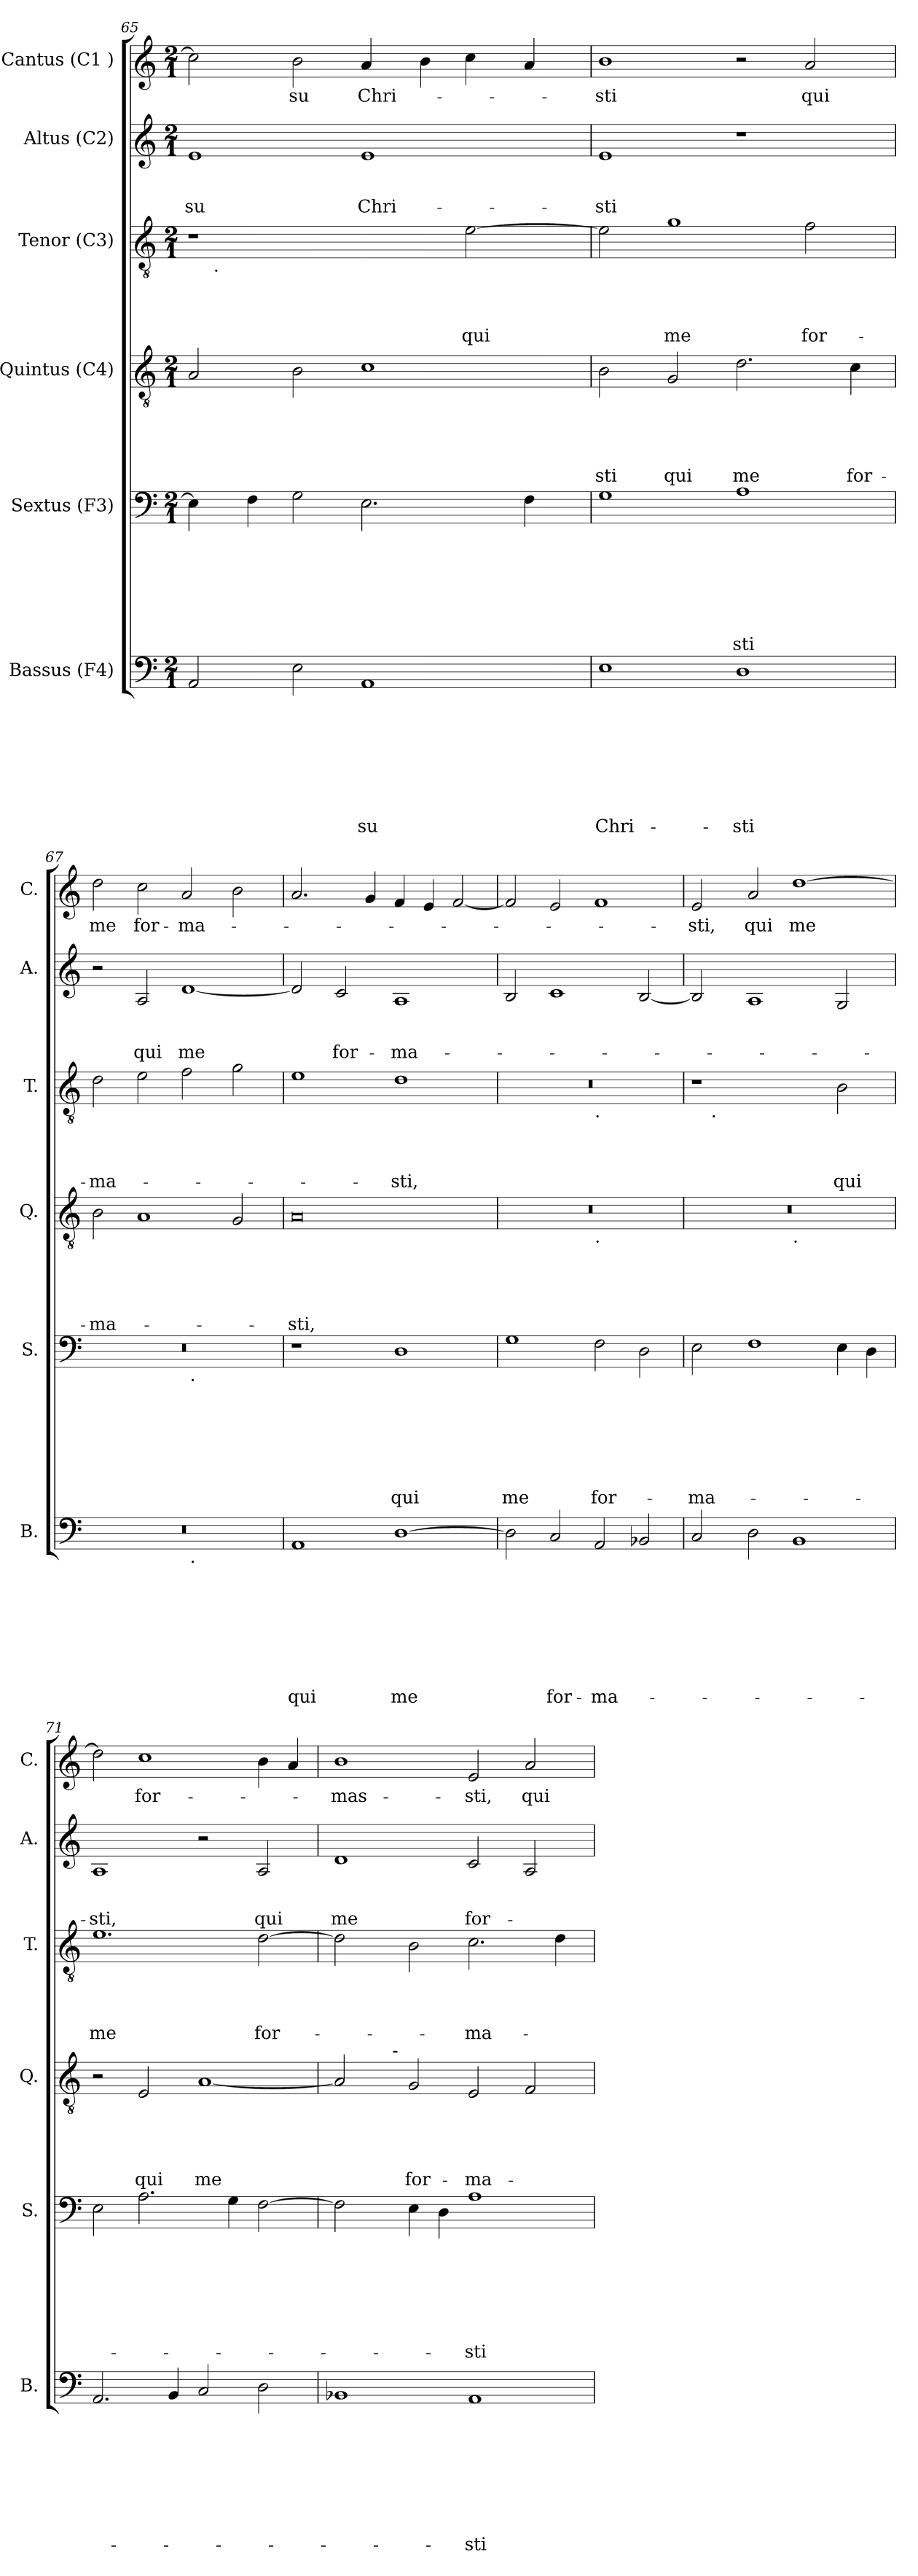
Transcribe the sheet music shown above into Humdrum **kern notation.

**kern	**text	**text	**text	**text	**text	**text	**text	**text	**kern	**text	**text	**text	**text	**text	**text	**text	**kern	**text	**text	**text	**text	**text	**kern	**text	**text	**text	**text	**kern	**text	**text	**text	**kern	**text
*part6	*part6	*part6	*part6	*part6	*part6	*part6	*part6	*part6	*part5	*part5	*part5	*part5	*part5	*part5	*part5	*part5	*part4	*part4	*part4	*part4	*part4	*part4	*part3	*part3	*part3	*part3	*part3	*part2	*part2	*part2	*part2	*part1	*part1
*staff6	*staff6	*staff6	*staff6	*staff6	*staff6	*staff6	*staff6	*staff6	*staff5	*staff5	*staff5	*staff5	*staff5	*staff5	*staff5	*staff5	*staff4	*staff4	*staff4	*staff4	*staff4	*staff4	*staff3	*staff3	*staff3	*staff3	*staff3	*staff2	*staff2	*staff2	*staff2	*staff1	*staff1
*I"Bassus (F4)	*	*	*	*	*	*	*	*	*I"Sextus (F3)	*	*	*	*	*	*	*	*I"Quintus (C4)	*	*	*	*	*	*I"Tenor (C3)	*	*	*	*	*I"Altus (C2)	*	*	*	*I"Cantus (C1 )	*
*I'B.	*	*	*	*	*	*	*	*	*I'S.	*	*	*	*	*	*	*	*I'Q.	*	*	*	*	*	*I'T.	*	*	*	*	*I'A.	*	*	*	*I'C.	*
*clefF4	*	*	*	*	*	*	*	*	*clefF4	*	*	*	*	*	*	*	*clefGv2	*	*	*	*	*	*clefGv2	*	*	*	*	*clefG2	*	*	*	*clefG2	*
*k[]	*	*	*	*	*	*	*	*	*k[]	*	*	*	*	*	*	*	*k[]	*	*	*	*	*	*k[]	*	*	*	*	*k[]	*	*	*	*k[]	*
*C:	*	*	*	*	*	*	*	*	*C:	*	*	*	*	*	*	*	*C:	*	*	*	*	*	*C:	*	*	*	*	*C:	*	*	*	*C:	*
*M2/1	*	*	*	*	*	*	*	*	*M2/1	*	*	*	*	*	*	*	*M2/1	*	*	*	*	*	*M2/1	*	*	*	*	*M2/1	*	*	*	*M2/1	*
=65	=65	=65	=65	=65	=65	=65	=65	=65	=65	=65	=65	=65	=65	=65	=65	=65	=65	=65	=65	=65	=65	=65	=65	=65	=65	=65	=65	=65	=65	=65	=65	=65	=65
!	!	!	!	!	!	!	!	!	!	!	!	!	!	!	!	!	!	!	!	!	!	!	!	!	!	!	!	!	!	!	!LO:LY:b	!	!
*	*	*	*	*	*	*	*	*	*	*	*	*	*	*	*	*	*	*	*	*	*	*	*^	*	*	*	*	*	*	*	*	*	*
2AA/	.	.	.	.	.	.	.	.	4E\]	.	.	.	.	.	.	.	2A/	.	.	.	.	.	1r	16.ryy	.	.	.	.	1e	.	.	-su	2cc\]	.
!	!	!	!	!	!	!	!	!	!	!	!	!	!	!	!	!	!	!	!	!	!	!	!	!LO:TX:b:t=.	!	!	!	!	!	!	!	!	!	!
.	.	.	.	.	.	.	.	.	.	.	.	.	.	.	.	.	.	.	.	.	.	.	.	1ryy	.	.	.	.	.	.	.	.	.	.
.	.	.	.	.	.	.	.	.	4F\	.	.	.	.	.	.	.	.	.	.	.	.	.	.	.	.	.	.	.	.	.	.	.	.	.
!	!	!	!	!	!	!	!	!	!	!	!	!	!	!	!	!	!	!	!	!	!	!	!	!	!	!	!	!	!	!	!	!	!	!LO:LY:b
2E\	.	.	.	.	.	.	.	.	2G\	.	.	.	.	.	.	.	2B\	.	.	.	.	.	.	.	.	.	.	.	.	.	.	.	2b\	-su
!	!	!	!	!	!	!	!	!LO:LY:b	!	!	!	!	!	!	!	!	!	!	!	!	!	!	!	!	!	!	!	!	!	!	!	!LO:LY:b	!	!LO:LY:b
1AA	.	.	.	.	.	.	.	-su	2.E\	.	.	.	.	.	.	.	1c	.	.	.	.	.	2ryy	.	.	.	.	.	1e	.	.	Chri-	4a/	Chri-
.	.	.	.	.	.	.	.	.	.	.	.	.	.	.	.	.	.	.	.	.	.	.	.	2ryy	.	.	.	.	.	.	.	.	.	.
.	.	.	.	.	.	.	.	.	.	.	.	.	.	.	.	.	.	.	.	.	.	.	.	.	.	.	.	.	.	.	.	.	4b\	.
!	!	!	!	!	!	!	!	!	!	!	!	!	!	!	!	!	!	!	!	!	!	!	!	!	!	!	!	!LO:LY:b	!	!	!	!	!	!
.	.	.	.	.	.	.	.	.	.	.	.	.	.	.	.	.	.	.	.	.	.	.	[>2e\	.	.	.	.	qui	.	.	.	.	4cc\	.
.	.	.	.	.	.	.	.	.	.	.	.	.	.	.	.	.	.	.	.	.	.	.	.	4ryy	.	.	.	.	.	.	.	.	.	.
.	.	.	.	.	.	.	.	.	4F\	.	.	.	.	.	.	.	.	.	.	.	.	.	.	.	.	.	.	.	.	.	.	.	4a/	.
.	.	.	.	.	.	.	.	.	.	.	.	.	.	.	.	.	.	.	.	.	.	.	.	8ryy	.	.	.	.	.	.	.	.	.	.
.	.	.	.	.	.	.	.	.	.	.	.	.	.	.	.	.	.	.	.	.	.	.	.	32ryy	.	.	.	.	.	.	.	.	.	.
=66	=66	=66	=66	=66	=66	=66	=66	=66	=66	=66	=66	=66	=66	=66	=66	=66	=66	=66	=66	=66	=66	=66	=66	=66	=66	=66	=66	=66	=66	=66	=66	=66	=66	=66
!	!	!	!	!	!	!	!	!LO:LY:b	!	!	!	!	!	!	!	!	!	!	!	!	!	!LO:LY:b	!	!	!	!	!	!	!	!	!	!LO:LY:b	!	!LO:LY:b
*	*	*	*	*	*	*	*	*	*	*	*	*	*	*	*	*	*	*	*	*	*	*	*v	*v	*	*	*	*	*	*	*	*	*	*
1E	.	.	.	.	.	.	.	Chri-	1G	.	.	.	.	.	.	.	2B\	.	.	.	.	-sti	2e\]	.	.	.	.	1e	.	.	-sti	1b	-sti
!	!	!	!	!	!	!	!	!	!	!	!	!	!	!	!	!	!	!	!	!	!	!LO:LY:b	!	!	!	!	!LO:LY:b	!	!	!	!	!	!
.	.	.	.	.	.	.	.	.	.	.	.	.	.	.	.	.	2G/	.	.	.	.	qui	1g	.	.	.	me	.	.	.	.	.	.
!	!	!	!	!	!	!	!	!LO:LY:b	!	!	!	!	!	!	!	!LO:LY:b	!	!	!	!	!	!LO:LY:b	!	!	!	!	!	!	!	!	!	!	!
1D	.	.	.	.	.	.	.	-sti	1A	.	.	.	.	.	.	-sti	2.d\	.	.	.	.	me	.	.	.	.	.	1r	.	.	.	2r	.
!	!	!	!	!	!	!	!	!	!	!	!	!	!	!	!	!	!	!	!	!	!	!	!	!	!	!	!LO:LY:b	!	!	!	!	!	!LO:LY:b
.	.	.	.	.	.	.	.	.	.	.	.	.	.	.	.	.	.	.	.	.	.	.	2f\	.	.	.	for-	.	.	.	.	2a/	qui
!	!	!	!	!	!	!	!	!	!	!	!	!	!	!	!	!	!	!	!	!	!	!LO:LY:b	!	!	!	!	!	!	!	!	!	!	!
.	.	.	.	.	.	.	.	.	.	.	.	.	.	.	.	.	4c\	.	.	.	.	for-	.	.	.	.	.	.	.	.	.	.	.
!!LO:LB:g=z
=67	=67	=67	=67	=67	=67	=67	=67	=67	=67	=67	=67	=67	=67	=67	=67	=67	=67	=67	=67	=67	=67	=67	=67	=67	=67	=67	=67	=67	=67	=67	=67	=67	=67
!	!	!	!	!	!	!	!	!	!	!	!	!	!	!	!	!	!	!	!	!	!	!LO:LY:b	!	!	!	!	!LO:LY:b	!	!	!	!	!	!LO:LY:b
*^	*	*	*	*	*	*	*	*	*^	*	*	*	*	*	*	*	*	*	*	*	*	*	*	*	*	*	*	*	*	*	*	*	*
0r	1ryy	.	.	.	.	.	.	.	.	0r	1ryy	.	.	.	.	.	.	.	2B\	.	.	.	.	-ma-	2d\	.	.	.	-ma-	2r	.	.	.	2dd\	me
!	!	!	!	!	!	!	!	!	!	!	!	!	!	!	!	!	!	!	!	!	!	!	!	!	!	!	!	!	!	!	!	!	!LO:LY:b	!	!LO:LY:b
.	.	.	.	.	.	.	.	.	.	.	.	.	.	.	.	.	.	.	1A	.	.	.	.	.	2e\	.	.	.	.	2A/	.	.	qui	2cc\	for-
!	!	!	!	!	!	!	!	!	!	!	!	!	!	!	!	!	!	!	!	!	!	!	!	!	!	!	!	!	!	!	!	!	!LO:LY:b	!	!LO:LY:b
.	32ryy	.	.	.	.	.	.	.	.	.	32ryy	.	.	.	.	.	.	.	.	.	.	.	.	.	2f\	.	.	.	.	[<1d	.	.	me	2a/	-ma-
!	!	!	!	!	!	!	!	!	!	!	!LO:TX:b:t=.	!	!	!	!	!	!	!	!	!	!	!	!	!	!	!	!	!	!	!	!	!	!	!	!
!	!LO:TX:b:t=.	!	!	!	!	!	!	!	!	!	!	!	!	!	!	!	!	!	!	!	!	!	!	!	!	!	!	!	!	!	!	!	!	!	!
.	2ryy	.	.	.	.	.	.	.	.	.	2ryy	.	.	.	.	.	.	.	.	.	.	.	.	.	.	.	.	.	.	.	.	.	.	.	.
.	.	.	.	.	.	.	.	.	.	.	.	.	.	.	.	.	.	.	2G/	.	.	.	.	.	2g\	.	.	.	.	.	.	.	.	2b\	.
.	4...ryy	.	.	.	.	.	.	.	.	.	4...ryy	.	.	.	.	.	.	.	.	.	.	.	.	.	.	.	.	.	.	.	.	.	.	.	.
=68	=68	=68	=68	=68	=68	=68	=68	=68	=68	=68	=68	=68	=68	=68	=68	=68	=68	=68	=68	=68	=68	=68	=68	=68	=68	=68	=68	=68	=68	=68	=68	=68	=68	=68	=68
!	!	!	!	!	!	!	!	!	!LO:LY:b	!	!	!	!	!	!	!	!	!	!	!	!	!	!	!LO:LY:b	!	!	!	!	!	!	!	!	!	!	!
*v	*v	*	*	*	*	*	*	*	*	*	*	*	*	*	*	*	*	*	*	*	*	*	*	*	*	*	*	*	*	*	*	*	*	*	*
*	*	*	*	*	*	*	*	*	*v	*v	*	*	*	*	*	*	*	*	*	*	*	*	*	*	*	*	*	*	*	*	*	*	*	*
1AA	.	.	.	.	.	.	.	qui	1r	.	.	.	.	.	.	.	0A	.	.	.	.	-sti,	1e	.	.	.	.	2d/]	.	.	.	2.a/	.
!	!	!	!	!	!	!	!	!	!	!	!	!	!	!	!	!	!	!	!	!	!	!	!	!	!	!	!	!	!	!	!LO:LY:b	!	!
.	.	.	.	.	.	.	.	.	.	.	.	.	.	.	.	.	.	.	.	.	.	.	.	.	.	.	.	2c/	.	.	for-	.	.
.	.	.	.	.	.	.	.	.	.	.	.	.	.	.	.	.	.	.	.	.	.	.	.	.	.	.	.	.	.	.	.	4g/	.
!	!	!	!	!	!	!	!	!LO:LY:b	!	!	!	!	!	!	!	!LO:LY:b	!	!	!	!	!	!	!	!	!	!	!LO:LY:b	!	!	!	!LO:LY:b	!	!
[>1D	.	.	.	.	.	.	.	me	1D	.	.	.	.	.	.	qui	.	.	.	.	.	.	1d	.	.	.	-sti,	1A	.	.	-ma-	4f/	.
.	.	.	.	.	.	.	.	.	.	.	.	.	.	.	.	.	.	.	.	.	.	.	.	.	.	.	.	.	.	.	.	4e/	.
.	.	.	.	.	.	.	.	.	.	.	.	.	.	.	.	.	.	.	.	.	.	.	.	.	.	.	.	.	.	.	.	[<2f/	.
=69	=69	=69	=69	=69	=69	=69	=69	=69	=69	=69	=69	=69	=69	=69	=69	=69	=69	=69	=69	=69	=69	=69	=69	=69	=69	=69	=69	=69	=69	=69	=69	=69	=69
!	!	!	!	!	!	!	!	!	!	!	!	!	!	!	!	!LO:LY:b	!	!	!	!	!	!	!	!	!	!	!	!	!	!	!	!	!
*	*	*	*	*	*	*	*	*	*	*	*	*	*	*	*	*	*^	*	*	*	*	*	*^	*	*	*	*	*	*	*	*	*	*
2D\]	.	.	.	.	.	.	.	.	1G	.	.	.	.	.	.	me	0r	1ryy	.	.	.	.	.	0r	1ryy	.	.	.	.	2B/	.	.	.	2f/]	.
!	!	!	!	!	!	!	!	!LO:LY:b	!	!	!	!	!	!	!	!	!	!	!	!	!	!	!	!	!	!	!	!	!	!	!	!	!	!	!
2C/	.	.	.	.	.	.	.	for-	.	.	.	.	.	.	.	.	.	.	.	.	.	.	.	.	.	.	.	.	.	1c	.	.	.	2e/	.
!	!	!	!	!	!	!	!	!	!	!	!	!	!	!	!	!	!	!	!	!	!	!	!	!	!LO:TX:b:t=.	!	!	!	!	!	!	!	!	!	!
!	!	!	!	!	!	!	!	!	!	!	!	!	!	!	!	!	!	!LO:TX:b:t=.	!	!	!	!	!	!	!	!	!	!	!	!	!	!	!	!	!
!	!	!	!	!	!	!	!	!LO:LY:b	!	!	!	!	!	!	!	!LO:LY:b	!	!	!	!	!	!	!	!	!	!	!	!	!	!	!	!	!	!	!
2AA/	.	.	.	.	.	.	.	-ma-	2F\	.	.	.	.	.	.	for-	.	1ryy	.	.	.	.	.	.	1ryy	.	.	.	.	.	.	.	.	1f	.
2BB-X/	.	.	.	.	.	.	.	.	2D\	.	.	.	.	.	.	.	.	.	.	.	.	.	.	.	.	.	.	.	.	[<2B/	.	.	.	.	.
=70	=70	=70	=70	=70	=70	=70	=70	=70	=70	=70	=70	=70	=70	=70	=70	=70	=70	=70	=70	=70	=70	=70	=70	=70	=70	=70	=70	=70	=70	=70	=70	=70	=70	=70	=70
!	!	!	!	!	!	!	!	!	!	!	!	!	!	!	!	!LO:LY:b	!	!	!	!	!	!	!	!	!	!	!	!	!	!	!	!	!	!	!LO:LY:b
2C/	.	.	.	.	.	.	.	.	2E\	.	.	.	.	.	.	-ma-	0r	1ryy	.	.	.	.	.	1r	8ryy	.	.	.	.	2B/]	.	.	.	2e/	-sti,
!	!	!	!	!	!	!	!	!	!	!	!	!	!	!	!	!	!	!	!	!	!	!	!	!	!LO:TX:b:t=.	!	!	!	!	!	!	!	!	!	!
.	.	.	.	.	.	.	.	.	.	.	.	.	.	.	.	.	.	.	.	.	.	.	.	.	1...ryy	.	.	.	.	.	.	.	.	.	.
!	!	!	!	!	!	!	!	!	!	!	!	!	!	!	!	!	!	!	!	!	!	!	!	!	!	!	!	!	!	!	!	!	!	!	!LO:LY:b
2D\	.	.	.	.	.	.	.	.	1F	.	.	.	.	.	.	.	.	.	.	.	.	.	.	.	.	.	.	.	.	1A	.	.	.	2a/	qui
!	!	!	!	!	!	!	!	!	!	!	!	!	!	!	!	!	!	!LO:TX:b:t=.	!	!	!	!	!	!	!	!	!	!	!	!	!	!	!	!	!
!	!	!	!	!	!	!	!	!	!	!	!	!	!	!	!	!	!	!	!	!	!	!	!	!	!	!	!	!	!	!	!	!	!	!	!LO:LY:b
1BB	.	.	.	.	.	.	.	.	.	.	.	.	.	.	.	.	.	1ryy	.	.	.	.	.	2ryy	.	.	.	.	.	.	.	.	.	[>1dd	me
!	!	!	!	!	!	!	!	!	!	!	!	!	!	!	!	!	!	!	!	!	!	!	!	!	!	!	!	!	!LO:LY:b	!	!	!	!	!	!
.	.	.	.	.	.	.	.	.	4E\	.	.	.	.	.	.	.	.	.	.	.	.	.	.	2B\	.	.	.	.	qui	2G/	.	.	.	.	.
.	.	.	.	.	.	.	.	.	4D\	.	.	.	.	.	.	.	.	.	.	.	.	.	.	.	.	.	.	.	.	.	.	.	.	.	.
=71	=71	=71	=71	=71	=71	=71	=71	=71	=71	=71	=71	=71	=71	=71	=71	=71	=71	=71	=71	=71	=71	=71	=71	=71	=71	=71	=71	=71	=71	=71	=71	=71	=71	=71	=71
!	!	!	!	!	!	!	!	!	!	!	!	!	!	!	!	!	!	!	!	!	!	!	!	!	!	!	!	!	!LO:LY:b	!	!	!	!LO:LY:b	!	!
*	*	*	*	*	*	*	*	*	*	*	*	*	*	*	*	*	*v	*v	*	*	*	*	*	*	*	*	*	*	*	*	*	*	*	*	*
*	*	*	*	*	*	*	*	*	*	*	*	*	*	*	*	*	*	*	*	*	*	*	*v	*v	*	*	*	*	*	*	*	*	*	*
2.AA/	.	.	.	.	.	.	.	.	2E\	.	.	.	.	.	.	.	2r	.	.	.	.	.	1.e	.	.	.	me	1A	.	.	-sti,	2dd\]	.
!	!	!	!	!	!	!	!	!	!	!	!	!	!	!	!	!	!	!	!	!	!	!LO:LY:b	!	!	!	!	!	!	!	!	!	!	!LO:LY:b
.	.	.	.	.	.	.	.	.	2.A\	.	.	.	.	.	.	.	2E/	.	.	.	.	qui	.	.	.	.	.	.	.	.	.	1cc	for-
4BB/	.	.	.	.	.	.	.	.	.	.	.	.	.	.	.	.	.	.	.	.	.	.	.	.	.	.	.	.	.	.	.	.	.
!	!	!	!	!	!	!	!	!	!	!	!	!	!	!	!	!	!	!	!	!	!	!LO:LY:b	!	!	!	!	!	!	!	!	!	!	!
2C/	.	.	.	.	.	.	.	.	.	.	.	.	.	.	.	.	[<1A	.	.	.	.	me	.	.	.	.	.	2r	.	.	.	.	.
.	.	.	.	.	.	.	.	.	4G\	.	.	.	.	.	.	.	.	.	.	.	.	.	.	.	.	.	.	.	.	.	.	.	.
!	!	!	!	!	!	!	!	!	!	!	!	!	!	!	!	!	!	!	!	!	!	!	!	!	!	!	!LO:LY:b	!	!	!	!LO:LY:b	!	!
2D\	.	.	.	.	.	.	.	.	[<2F\	.	.	.	.	.	.	.	.	.	.	.	.	.	[<2d\	.	.	.	for-	2A/	.	.	qui	4b\	.
.	.	.	.	.	.	.	.	.	.	.	.	.	.	.	.	.	.	.	.	.	.	.	.	.	.	.	.	.	.	.	.	4a/	.
!!LO:LB:g=z
=72	=72	=72	=72	=72	=72	=72	=72	=72	=72	=72	=72	=72	=72	=72	=72	=72	=72	=72	=72	=72	=72	=72	=72	=72	=72	=72	=72	=72	=72	=72	=72	=72	=72
!	!	!	!	!	!	!	!	!	!	!	!	!	!	!	!	!	!	!	!	!	!	!	!	!	!	!	!	!	!	!	!LO:LY:b	!	!LO:LY:b
*	*	*	*	*	*	*	*	*	*	*	*	*	*	*	*	*	*^	*	*	*	*	*	*	*	*	*	*	*	*	*	*	*	*
1BB-	.	.	.	.	.	.	.	.	2F\]	.	.	.	.	.	.	.	2A/]	4ryy	.	.	.	.	.	2d\]	.	.	.	.	1d	.	.	me	1b	-mas-
.	.	.	.	.	.	.	.	.	.	.	.	.	.	.	.	.	.	8ryy	.	.	.	.	.	.	.	.	.	.	.	.	.	.	.	.
.	.	.	.	.	.	.	.	.	.	.	.	.	.	.	.	.	.	32ryy	.	.	.	.	.	.	.	.	.	.	.	.	.	.	.	.
!	!	!	!	!	!	!	!	!	!	!	!	!	!	!	!	!	!	!LO:TX:a:t=-	!	!	!	!	!	!	!	!	!	!	!	!	!	!	!	!
.	.	.	.	.	.	.	.	.	.	.	.	.	.	.	.	.	.	1ryy	.	.	.	.	.	.	.	.	.	.	.	.	.	.	.	.
!	!	!	!	!	!	!	!	!	!	!	!	!	!	!	!	!	!	!	!	!	!	!	!LO:LY:b	!	!	!	!	!	!	!	!	!	!	!
.	.	.	.	.	.	.	.	.	4E\	.	.	.	.	.	.	.	2G/	.	.	.	.	.	for-	2B\	.	.	.	.	.	.	.	.	.	.
.	.	.	.	.	.	.	.	.	4D\	.	.	.	.	.	.	.	.	.	.	.	.	.	.	.	.	.	.	.	.	.	.	.	.	.
!	!	!	!	!	!	!	!	!LO:LY:b	!	!	!	!	!	!	!	!LO:LY:b	!	!	!	!	!	!	!LO:LY:b	!	!	!	!	!LO:LY:b	!	!	!	!LO:LY:b	!	!LO:LY:b
1AA	.	.	.	.	.	.	.	-sti	1A	.	.	.	.	.	.	-sti	2E/	.	.	.	.	.	-ma-	2.c\	.	.	.	-ma-	2c/	.	.	for-	2e/	-sti,
.	.	.	.	.	.	.	.	.	.	.	.	.	.	.	.	.	.	2ryy	.	.	.	.	.	.	.	.	.	.	.	.	.	.	.	.
!	!	!	!	!	!	!	!	!	!	!	!	!	!	!	!	!	!	!	!	!	!	!	!	!	!	!	!	!	!	!	!	!	!	!LO:LY:b
.	.	.	.	.	.	.	.	.	.	.	.	.	.	.	.	.	2F/	.	.	.	.	.	.	.	.	.	.	.	2A/	.	.	.	2a/	qui
.	.	.	.	.	.	.	.	.	.	.	.	.	.	.	.	.	.	.	.	.	.	.	.	4d\	.	.	.	.	.	.	.	.	.	.
.	.	.	.	.	.	.	.	.	.	.	.	.	.	.	.	.	.	16.ryy	.	.	.	.	.	.	.	.	.	.	.	.	.	.	.	.
*	*	*	*	*	*	*	*	*	*	*	*	*	*	*	*	*	*v	*v	*	*	*	*	*	*	*	*	*	*	*	*	*	*	*	*
=	=	=	=	=	=	=	=	=	=	=	=	=	=	=	=	=	=	=	=	=	=	=	=	=	=	=	=	=	=	=	=	=	=
*-	*-	*-	*-	*-	*-	*-	*-	*-	*-	*-	*-	*-	*-	*-	*-	*-	*-	*-	*-	*-	*-	*-	*-	*-	*-	*-	*-	*-	*-	*-	*-	*-	*-
